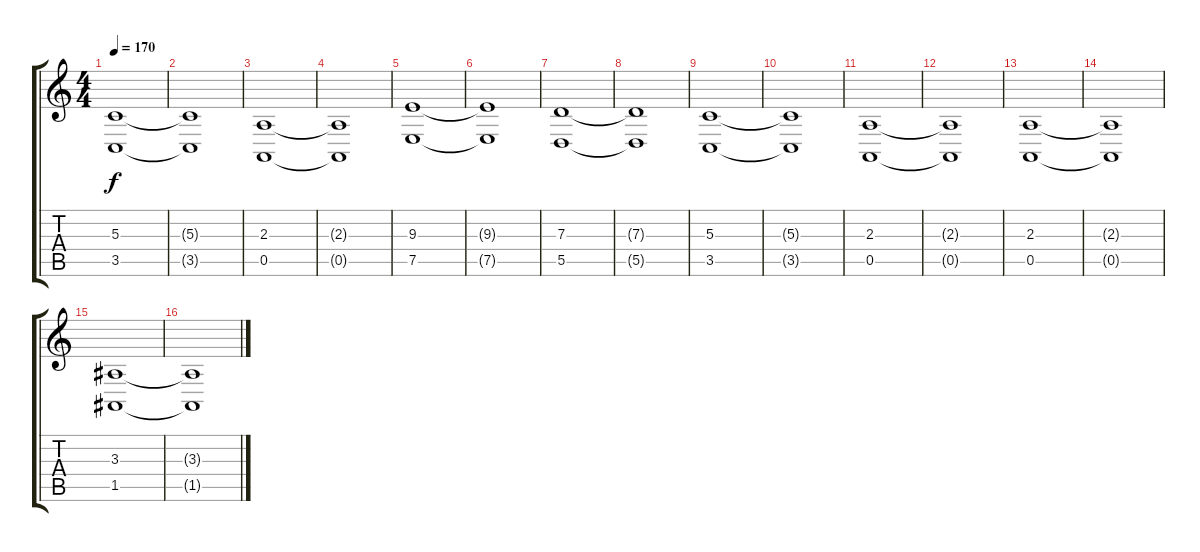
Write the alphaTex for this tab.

\track "" {instrument stringensemble1}
\staff {score tabs}
\tuning (E4 B3 G3 D3 A2 E2) {hide}
\ts (4 4)
\tempo 170
\clef g2
\ks c
(5.3 3.5).1{dy f} |
(5.3{t} 3.5{t}).1 |
(2.3 0.5).1 |
(2.3{t} 0.5{t}).1 |
(9.3 7.5).1 |
(9.3{t} 7.5{t}).1 |
(7.3 5.5).1 |
(7.3{t} 5.5{t}).1 |
(5.3 3.5).1 |
(5.3{t} 3.5{t}).1 |
(2.3 0.5).1 |
(2.3{t} 0.5{t}).1 |
(2.3 0.5).1 |
(2.3{t} 0.5{t}).1 |
(3.3 1.5).1 |
(3.3{t} 1.5{t}).1
